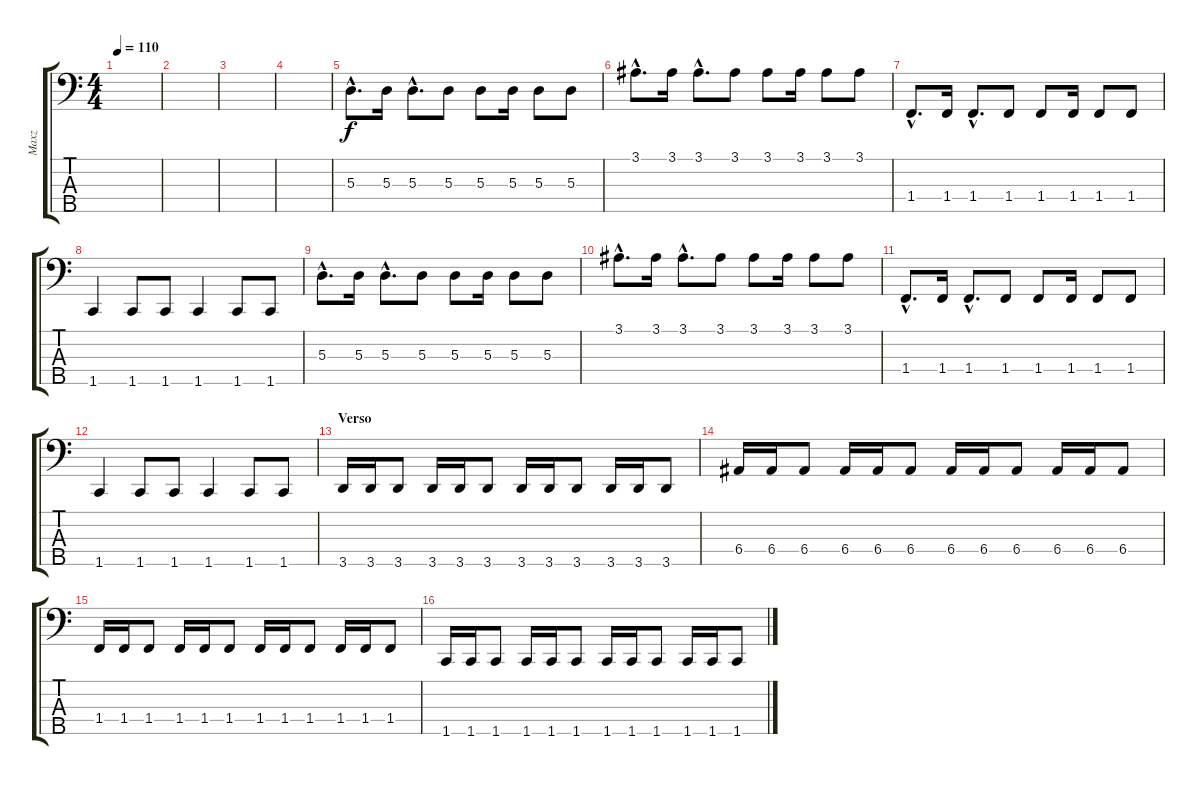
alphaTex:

\track ("Maxz" "Maxz") {instrument slapbass2}
\staff {score tabs}
\tuning (G2 D2 A1 E1 B0) {hide}
\ts (4 4)
\tempo 110
\clef f4
\ks c
|
|
|
|
5.3{hac}.8{d} 5.3.16 5.3{hac}.8{d} 5.3.8 5.3.8 5.3.16 5.3.8 5.3.8 |
3.1{hac}.8{d} 3.1.16 3.1{hac}.8{d} 3.1.8 3.1.8 3.1.16 3.1.8 3.1.8 |
1.4{hac}.8{d} 1.4.16 1.4{hac}.8{d} 1.4.8 1.4.8 1.4.16 1.4.8 1.4.8 |
1.5.4 1.5.8 1.5.8 1.5.4 1.5.8 1.5.8 |
5.3{hac}.8{d} 5.3.16 5.3{hac}.8{d} 5.3.8 5.3.8 5.3.16 5.3.8 5.3.8 |
3.1{hac}.8{d} 3.1.16 3.1{hac}.8{d} 3.1.8 3.1.8 3.1.16 3.1.8 3.1.8 |
1.4{hac}.8{d} 1.4.16 1.4{hac}.8{d} 1.4.8 1.4.8 1.4.16 1.4.8 1.4.8 |
1.5.4 1.5.8 1.5.8 1.5.4 1.5.8 1.5.8 |
\section ("" "Verso")
3.5.16 3.5.16 3.5.8 3.5.16 3.5.16 3.5.8 3.5.16 3.5.16 3.5.8 3.5.16 3.5.16 3.5.8 |
6.4.16 6.4.16 6.4.8 6.4.16 6.4.16 6.4.8 6.4.16 6.4.16 6.4.8 6.4.16 6.4.16 6.4.8 |
1.4.16 1.4.16 1.4.8 1.4.16 1.4.16 1.4.8 1.4.16 1.4.16 1.4.8 1.4.16 1.4.16 1.4.8 |
1.5.16 1.5.16 1.5.8 1.5.16 1.5.16 1.5.8 1.5.16 1.5.16 1.5.8 1.5.16 1.5.16 1.5.8
